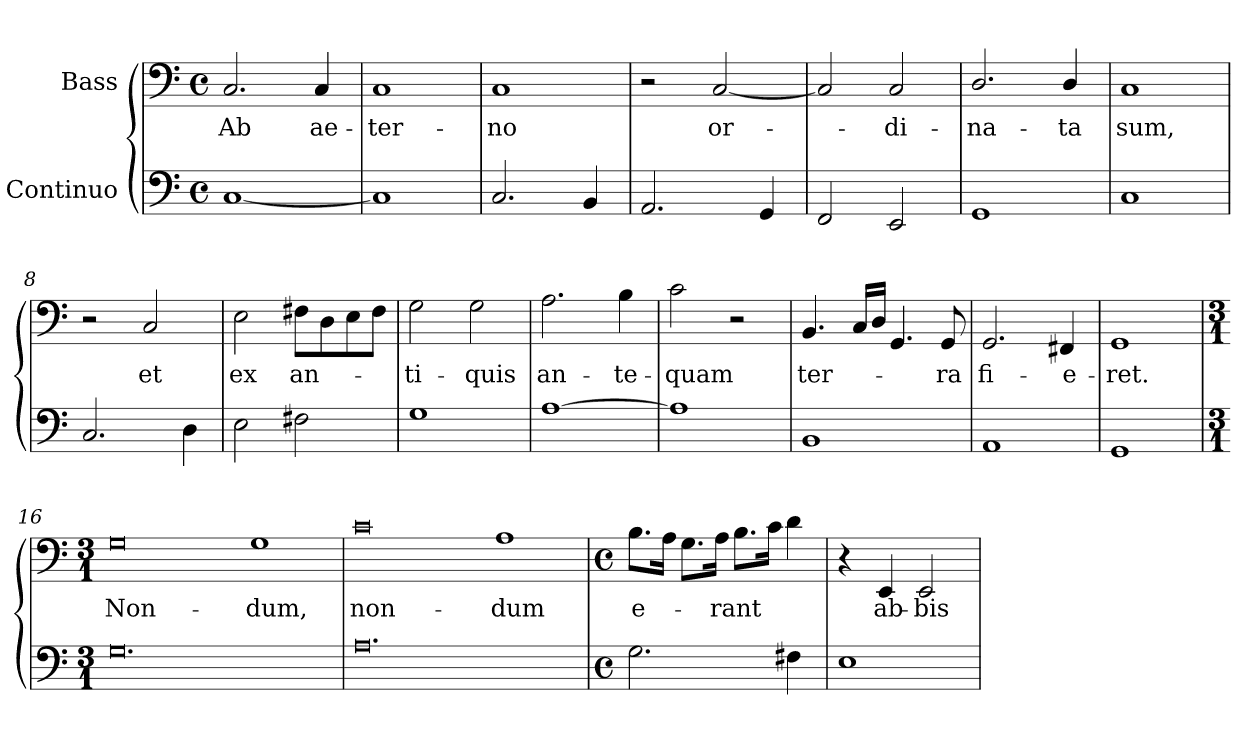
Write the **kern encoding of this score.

**kern	**kern	**text
*part2	*part1	*part1
*staff2	*staff1	*staff1
*I"Continuo	*I"Bass	*
!!LO:PB:g=z
*clefF4	*clefF4	*
*k[]	*k[]	*
*C:	*C:	*
*M4/4	*M4/4	*
*met(c)	*met(c)	*
=1	=1	=1
!	!	!LO:LY:b:color=#000000
[1Ci	2.Ci/	Ab
!	!	!LO:LY:b:color=#000000
.	4Ci/	ae-
=2	=2	=2
!	!	!LO:LY:b:color=#000000
1Ci]	1Ci	-ter-
=3	=3	=3
!	!	!LO:LY:b:color=#000000
2.Ci/	1Ci	-no
4BBi/	.	.
=4	=4	=4
2.AAi/	2r	.
!	!	!LO:LY:b:color=#000000
.	[2Ci/	or-
4GGi/	.	.
=5	=5	=5
2FFi/	2Ci/]	.
!	!	!LO:LY:b:color=#000000
2EEi/	2Ci/	-di-
=6	=6	=6
!	!	!LO:LY:b:color=#000000
1GGi	2.Di/	-na-
!	!	!LO:LY:b:color=#000000
.	4Di/	-ta
=7	=7	=7
!	!	!LO:LY:b:color=#000000
1Ci	1Ci	sum,
=8	=8	=8
2.Ci/	2r	.
!	!	!LO:LY:b:color=#000000
.	2Ci/	et
4Di\	.	.
!!LO:LB:g=z
=9	=9	=9
!	!	!LO:LY:b:color=#000000
2Ei\	2Ei\	ex
!	!	!LO:LY:b:color=#000000
2F#Xi\	8F#Xi\L	an-
.	8Di\	.
.	8Ei\	.
.	8F#i\J	.
=10	=10	=10
!	!	!LO:LY:b:color=#000000
1Gi	2Gi\	-ti-
!	!	!LO:LY:b:color=#000000
.	2Gi\	-quis
=11	=11	=11
!	!	!LO:LY:b:color=#000000
[1Ai	2.Ai\	an-
!	!	!LO:LY:b:color=#000000
.	4Bi\	-te-
=12	=12	=12
!	!	!LO:LY:b:color=#000000
1Ai]	2ci\	-quam
.	2r	.
=13	=13	=13
!	!	!LO:LY:b:color=#000000
1BBi	4.BBi/	ter-
.	16Ci/LL	.
.	16Di/JJ	.
.	4.GGi/	.
!	!	!LO:LY:b:color=#000000
.	8GGi/	-ra
=14	=14	=14
!	!	!LO:LY:b:color=#000000
1AAi	2.GGi/	fi-
!	!	!LO:LY:b:color=#000000
.	4FF#Xi/	-e-
=15	=15	=15
!	!	!LO:LY:b:color=#000000
1GGi	1GGi	-ret.
!!LO:LB:g=z
=16	=16	=16
*M3/1	*M3/1	*
!	!	!LO:LY:b:color=#000000
0.Gi	0Gi	Non-
!	!	!LO:LY:b:color=#000000
.	1Gi	-dum,
=17	=17	=17
!	!	!LO:LY:b:color=#000000
0.Ai	0ci	non-
!	!	!LO:LY:b:color=#000000
.	1Ai	-dum
=18	=18	=18
*M4/4	*M4/4	*
*met(c)	*met(c)	*
!	!	!LO:LY:b:color=#000000
2.Gi\	8.Bi\L	e-
.	16Ai\Jk	.
.	8.Gi\L	.
!	!	!LO:LY:b:color=#000000
.	16Ai\Jk	-rant
.	8.Bi\L	.
.	16ci\Jk	.
4F#Xi\	4di\	.
=19	=19	=19
1Ei	4r	.
!	!	!LO:LY:b:color=#000000
.	4EEi/	ab-
!	!	!LO:LY:b:color=#000000
.	2EEi/	-bis-
=	=	=
*-	*-	*-
